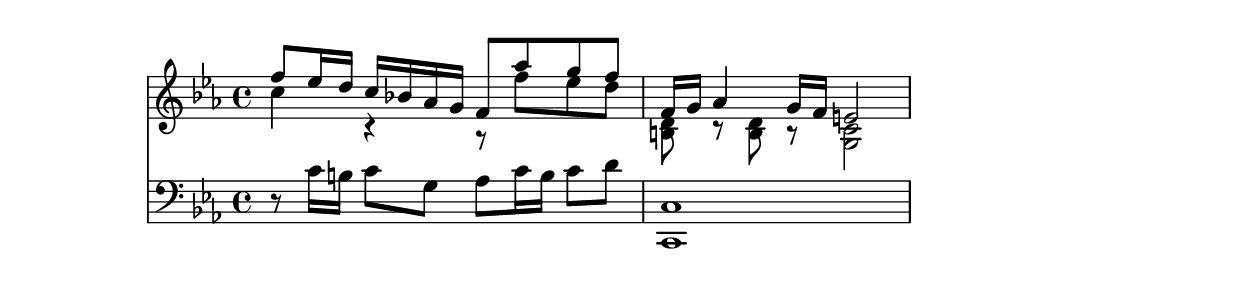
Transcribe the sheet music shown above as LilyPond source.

\version "2.13.53"

\header {
texidoc="Midi2ly remaps voices correctly to staves in MIDI-files that use voice<->channel mapping when combined with staff<->track mapping.  TODO: pianostaff"
options=""
}

\score {
%% TODO:PIANOSTAFF  \context PianoStaff <<
  <<
    \context Staff = "treble" <<
      \set Score.midiChannelMapping = #'voice
      \context Voice="one" \relative c'' {
	\time 4/4
	\key c \minor
	\voiceOne
%comes
%7
	f8 es16 d c16 bes ! as g f8 as' g f 
%8	es8 d es f b, c d b |
	f,16 g as4 g16 f e2 |
      }
      \context Voice="two" \relative c'' {
	\voiceTwo
%dux
%7
	c4 r4 r8 f es d |
%8	r8 as g f g f16 es f8 d | 
	<b, d>8 r <b d> r <g c>2 |
      }
    >>
    \context Staff = "bass" <<
      \context Voice="three" \relative c' {
	\key c \minor
	\clef bass
%7
	r8 c16 b c8 g as c16 b c8 d |
%8	g8 c16 b c8 d f,16 g as4 g16 f | 
	<c,, c'>1
      }
    >>
  >>
  \layout {}
  \midi {}
}
